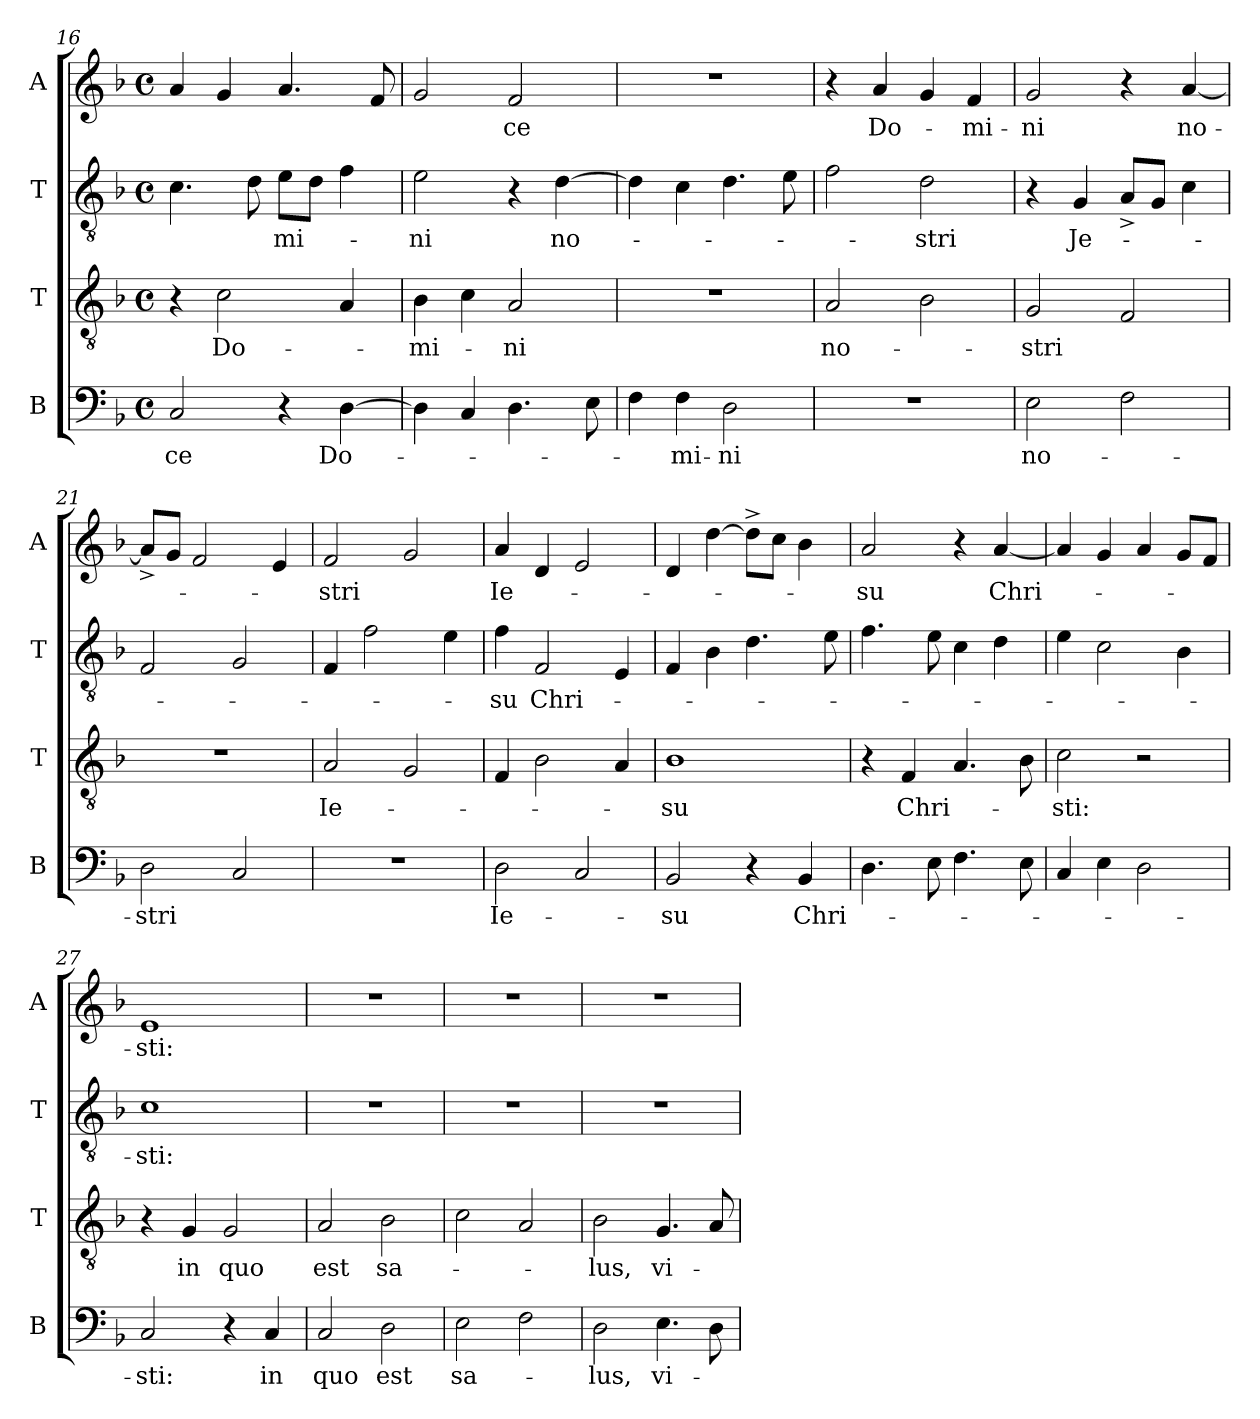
**kern	**text	**kern	**text	**kern	**text	**kern	**text
*part4	*part4	*part3	*part3	*part2	*part2	*part1	*part1
*staff4	*staff4	*staff3	*staff3	*staff2	*staff2	*staff1	*staff1
*I"B	*	*I"T	*	*I"T	*	*I"A	*
*I'B	*	*I'T	*	*I'T	*	*I'A	*
!!LO:PB:g=z
*clefF4	*	*clefGv2	*	*clefGv2	*	*clefG2	*
*k[b-]	*	*k[b-]	*	*k[b-]	*	*k[b-]	*
*F:	*	*F:	*	*F:	*	*F:	*
*M4/4	*	*M4/4	*	*M4/4	*	*M4/4	*
*met(c)	*	*met(c)	*	*met(c)	*	*met(c)	*
=16	=16	=16	=16	=16	=16	=16	=16
!	!LO:LY:b	!	!	!	!	!	!
2C/	-ce	4r	.	4.c\	.	4a/	.
!	!	!	!LO:LY:b	!	!	!	!
.	.	2c\	Do-	.	.	4g/	.
.	.	.	.	8d\	.	.	.
!	!	!	!	!	!LO:LY:b	!	!
4r	.	.	.	8e\L	-mi-	4.a/	.
.	.	.	.	8d\J	.	.	.
!	!LO:LY:b	!	!	!	!	!	!
[>4D\	Do-	4A/	.	4f\	.	.	.
.	.	.	.	.	.	8f/	.
=17	=17	=17	=17	=17	=17	=17	=17
!	!	!	!LO:LY:b	!	!LO:LY:b	!	!
4D\]	.	4B-\	-mi-	2e\	-ni	2g/	.
4C/	.	4c\	.	.	.	.	.
!	!	!	!LO:LY:b	!	!	!	!LO:LY:b
4.D\	.	2A/	-ni	4r	.	2f/	-ce
!	!	!	!	!	!LO:LY:b	!	!
.	.	.	.	[>4d\	no-	.	.
8E\	.	.	.	.	.	.	.
=18	=18	=18	=18	=18	=18	=18	=18
4F\	.	1r	.	4d\]	.	1r	.
!	!LO:LY:b	!	!	!	!	!	!
4F\	-mi-	.	.	4c\	.	.	.
!	!LO:LY:b:rj	!	!	!	!	!	!
2D\	-ni	.	.	4.d\	.	.	.
.	.	.	.	8e\	.	.	.
=19	=19	=19	=19	=19	=19	=19	=19
!	!	!	!LO:LY:b	!	!	!	!
1r	.	2A/	no-	2f\	.	4r	.
!	!	!	!	!	!	!	!LO:LY:b
.	.	.	.	.	.	4a/	Do-
!	!	!	!	!	!LO:LY:b	!	!
.	.	2B-\	.	2d\	-stri	4g/	.
!	!	!	!	!	!	!	!LO:LY:b
.	.	.	.	.	.	4f/	-mi-
=20	=20	=20	=20	=20	=20	=20	=20
!	!LO:LY:b	!	!LO:LY:b	!	!	!	!LO:LY:b
2E\	no-	2G/	-stri	4r	.	2g/	-ni
!	!	!	!	!	!LO:LY:b	!	!
.	.	.	.	4G/	Je-	.	.
2F\	.	2F/	.	8A^</L	.	4r	.
.	.	.	.	8G/J	.	.	.
!	!	!	!	!	!	!	!LO:LY:b
.	.	.	.	4c\	.	[<4a/	no-
=21	=21	=21	=21	=21	=21	=21	=21
!	!LO:LY:b	!	!	!	!	!	!
2D\	-stri	1r	.	2F/	.	8a^</L]	.
.	.	.	.	.	.	8g/J	.
.	.	.	.	.	.	2f/	.
2C/	.	.	.	2G/	.	.	.
.	.	.	.	.	.	4e/	.
=22	=22	=22	=22	=22	=22	=22	=22
!	!	!	!LO:LY:b	!	!	!	!LO:LY:b
1r	.	2A/	Ie-	4F/	.	2f/	-stri
.	.	.	.	2f\	.	.	.
.	.	2G/	.	.	.	2g/	.
.	.	.	.	4e\	.	.	.
!!LO:LB:g=z
=23	=23	=23	=23	=23	=23	=23	=23
!	!LO:LY:b	!	!	!	!LO:LY:b	!	!LO:LY:b
2D\	Ie-	4F/	.	4f\	-su	4a/	Ie-
!	!	!	!	!	!LO:LY:b	!	!
.	.	2B-\	.	2F/	Chri-	4d/	.
2C/	.	.	.	.	.	2e/	.
.	.	4A/	.	4E/	.	.	.
=24	=24	=24	=24	=24	=24	=24	=24
!	!LO:LY:b	!	!LO:LY:b	!	!	!	!
2BB-/	-su	1B-	-su	4F/	.	4d/	.
.	.	.	.	4B-\	.	[>4dd\	.
4r	.	.	.	4.d\	.	8dd^>\L]	.
.	.	.	.	.	.	8cc\J	.
!	!LO:LY:b	!	!	!	!	!	!
4BB-/	Chri-	.	.	.	.	4b-\	.
.	.	.	.	8e\	.	.	.
=25	=25	=25	=25	=25	=25	=25	=25
!	!	!	!	!	!	!	!LO:LY:b
4.D\	.	4r	.	4.f\	.	2a/	-su
!	!	!	!LO:LY:b	!	!	!	!
.	.	4F/	Chri-	.	.	.	.
8E\	.	.	.	8e\	.	.	.
4.F\	.	4.A/	.	4c\	.	4r	.
!	!	!	!	!	!	!	!LO:LY:b
.	.	.	.	4d\	.	[<4a/	Chri-
8E\	.	8B-\	.	.	.	.	.
=26	=26	=26	=26	=26	=26	=26	=26
!	!	!	!LO:LY:b	!	!	!	!
4C/	.	2c\	-sti:	4e\	.	4a/]	.
4E\	.	.	.	2c\	.	4g/	.
2D\	.	2r	.	.	.	4a/	.
.	.	.	.	4B-\	.	8g/L	.
.	.	.	.	.	.	8f/J	.
=27	=27	=27	=27	=27	=27	=27	=27
!	!LO:LY:b	!	!	!	!LO:LY:b	!	!LO:LY:b
2C/	-sti:	4r	.	1c	-sti:	1e	-sti:
!	!	!	!LO:LY:b	!	!	!	!
.	.	4G/	in	.	.	.	.
!	!	!	!LO:LY:b	!	!	!	!
4r	.	2G/	quo	.	.	.	.
!	!LO:LY:b	!	!	!	!	!	!
4C/	in	.	.	.	.	.	.
=28	=28	=28	=28	=28	=28	=28	=28
!	!LO:LY:b	!	!LO:LY:b	!	!	!	!
2C/	quo	2A/	est	1r	.	1r	.
!	!LO:LY:b	!	!LO:LY:b	!	!	!	!
2D\	est	2B-\	sa-	.	.	.	.
=29	=29	=29	=29	=29	=29	=29	=29
!	!LO:LY:b	!	!	!	!	!	!
2E\	sa-	2c\	.	1r	.	1r	.
2F\	.	2A/	.	.	.	.	.
!!LO:PB:g=z
=30	=30	=30	=30	=30	=30	=30	=30
!	!LO:LY:b	!	!LO:LY:b	!	!	!	!
2D\	-lus,	2B-\	-lus,	1r	.	1r	.
!	!LO:LY:b	!	!LO:LY:b	!	!	!	!
4.E\	vi-	4.G/	vi-	.	.	.	.
8D\	.	8A/	.	.	.	.	.
=	=	=	=	=	=	=	=
*-	*-	*-	*-	*-	*-	*-	*-
